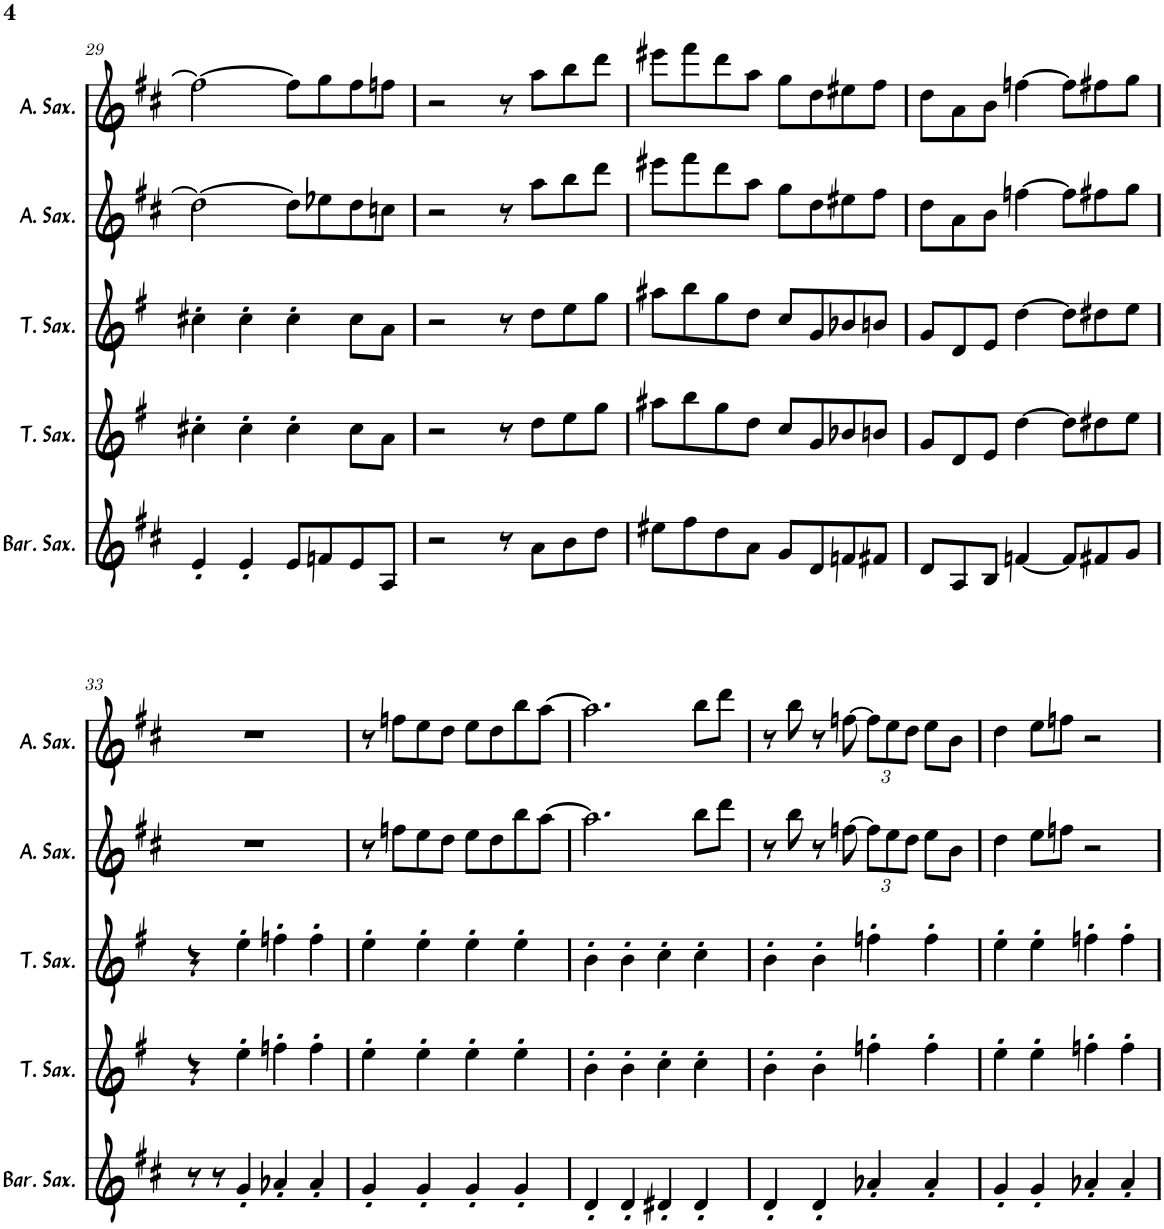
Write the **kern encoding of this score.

**kern	**kern	**kern	**kern	**kern
*part5	*part4	*part3	*part2	*part1
*staff5	*staff4	*staff3	*staff2	*staff1
*I"Baritone Saxophone	*I"Tenor Saxophone	*I"Tenor Saxophone	*I"Alto Saxophone	*I"Alto Saxophone
*I'Bar. Sax.	*I'T. Sax.	*I'T. Sax.	*I'A. Sax.	*I'A. Sax.
!!LO:PB:g=z
*clefG2	*clefG2	*clefG2	*clefG2	*clefG2
*Trd12c21	*Trd8c14	*Trd8c14	*Trd5c9	*Trd5c9
*k[f#c#]	*k[f#]	*k[f#]	*k[f#c#]	*k[f#c#]
*M4/4	*M4/4	*M4/4	*M4/4	*M4/4
=29	=29	=29	=29	=29
4e'/	4cc#X'\	4cc#X'\	2dd\_	2ff#\_
4e'/	4cc#'\	4cc#'\	.	.
8e/L	4cc#'\	4cc#'\	8dd\L]	8ff#\L]
8fn/	.	.	8ee-X\	8gg\
8e/	8cc#\L	8cc#\L	8dd\	8ff#\
8A/J	8a\J	8a\J	8ccn\J	8ffn\J
=30	=30	=30	=30	=30
2r	2r	2r	2r	2r
8r	8r	8r	8r	8r
8a\L	8dd\L	8dd\L	8aa\L	8aa\L
8b\	8ee\	8ee\	8bb\	8bb\
8dd\J	8gg\J	8gg\J	8ddd\J	8ddd\J
=31	=31	=31	=31	=31
8ee#X\L	8aa#X\L	8aa#X\L	8eee#X\L	8eee#X\L
8ff#\	8bb\	8bb\	8fff#\	8fff#\
8dd\	8gg\	8gg\	8ddd\	8ddd\
8a\J	8dd\J	8dd\J	8aa\J	8aa\J
8g/L	8cc/L	8cc/L	8gg\L	8gg\L
8d/	8g/	8g/	8dd\	8dd\
8fn/	8b-X/	8b-X/	8ee#X\	8ee#X\
8f#X/J	8bn/J	8bn/J	8ff#\J	8ff#\J
=32	=32	=32	=32	=32
8d/L	8g/L	8g/L	8dd\L	8dd\L
8A/	8d/	8d/	8a\	8a\
8B/J	8e/J	8e/J	8b\J	8b\J
[4fn/	[4dd\	[4dd\	[4ffn\	[4ffn\
8f/L]	8dd\L]	8dd\L]	8ff\L]	8ff\L]
8f#X/	8dd#X\	8dd#X\	8ff#X\	8ff#X\
8g/J	8ee\J	8ee\J	8gg\J	8gg\J
!!LO:LB:g=z
=33	=33	=33	=33	=33
8r	4r	4r	1r	1r
8r	.	.	.	.
4g'/	4ee'\	4ee'\	.	.
4a-X'/	4ffn'\	4ffn'\	.	.
4a-'/	4ff'\	4ff'\	.	.
=34	=34	=34	=34	=34
4g'/	4ee'\	4ee'\	8r	8r
.	.	.	8ffn\L	8ffn\L
4g'/	4ee'\	4ee'\	8ee\	8ee\
.	.	.	8dd\J	8dd\J
4g'/	4ee'\	4ee'\	8ee\L	8ee\L
.	.	.	8dd\	8dd\
4g'/	4ee'\	4ee'\	8bb\	8bb\
.	.	.	[8aa\J	[8aa\J
=35	=35	=35	=35	=35
4d'/	4b'\	4b'\	2.aa\]	2.aa\]
4d'/	4b'\	4b'\	.	.
4d#X'/	4cc'\	4cc'\	.	.
4d#'/	4cc'\	4cc'\	8bb\L	8bb\L
.	.	.	8ddd\J	8ddd\J
=36	=36	=36	=36	=36
4d'/	4b'\	4b'\	8r	8r
.	.	.	8bb\	8bb\
4d'/	4b'\	4b'\	8r	8r
.	.	.	[8ffn\	[8ffn\
*	*	*	*Xbrackettup	*Xbrackettup
4a-X'/	4ffn'\	4ffn'\	12ff\L]	12ff\L]
.	.	.	12ee\	12ee\
.	.	.	12dd\J	12dd\J
4a-'/	4ff'\	4ff'\	8ee\L	8ee\L
.	.	.	8b\J	8b\J
=37	=37	=37	=37	=37
4g'/	4ee'\	4ee'\	4dd\	4dd\
4g'/	4ee'\	4ee'\	8ee\L	8ee\L
.	.	.	8ffn\J	8ffn\J
4a-X'/	4ffn'\	4ffn'\	2r	2r
4a-'/	4ff'\	4ff'\	.	.
=	=	=	=	=
*-	*-	*-	*-	*-
